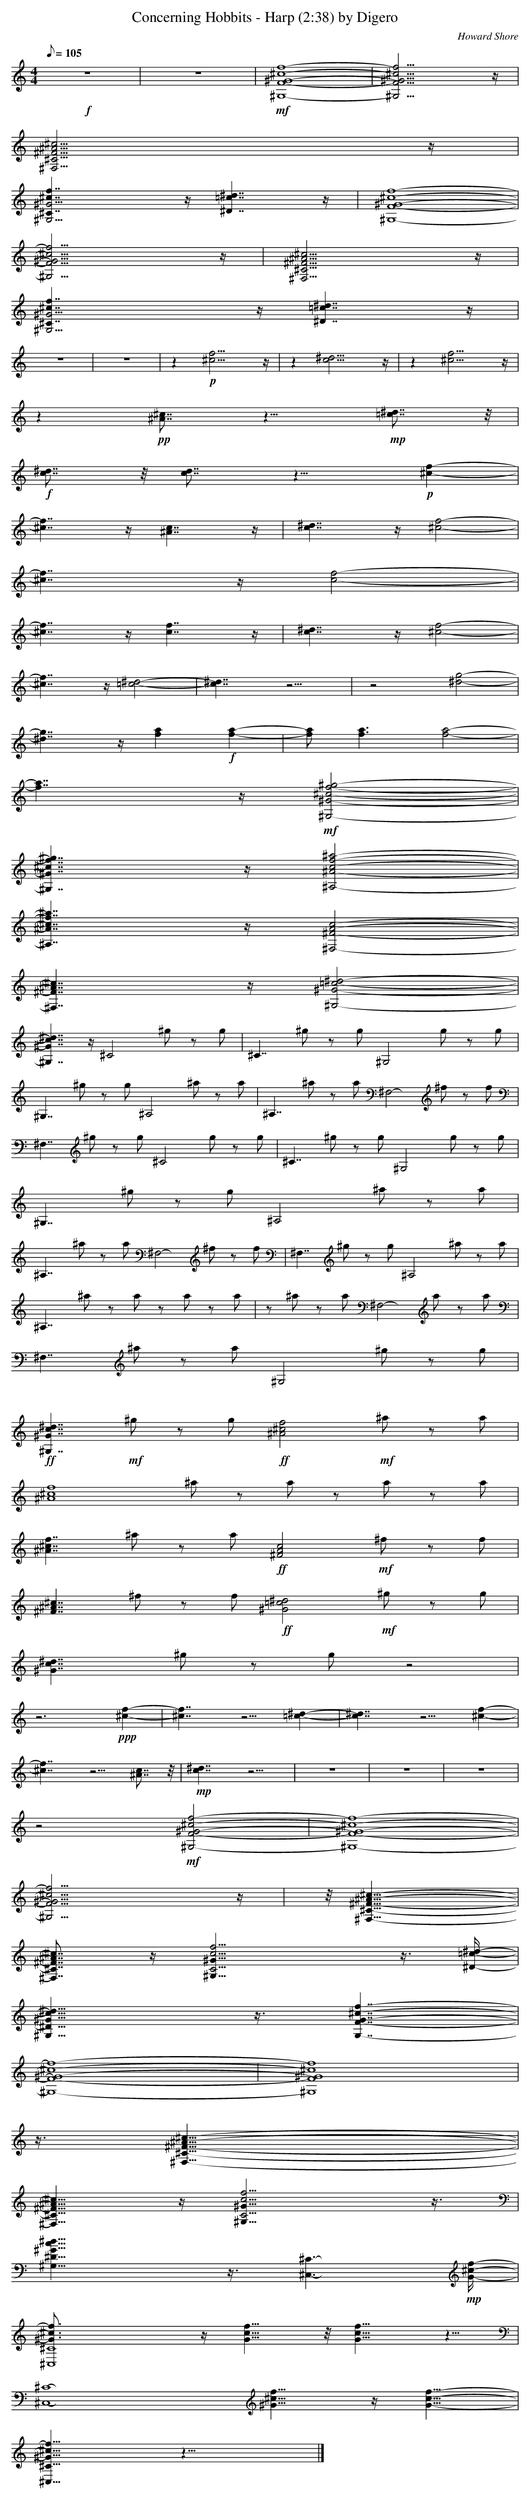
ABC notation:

X:1
T:Concerning Hobbits - Harp (2:38) by Digero
C:Howard Shore
M:4/4
Q:105
K:C maj
+f+
z8 | z8 | +mf+ [^G,8-F8-^G8-^c8-f8-] | [^G,15/2F15/2^G15/2^c15/2f15/2] z/ |
[^F,15/2^C15/2^F15/2^A15/2^c15/2] z/ |
[^G,15/2^C7/2^G15/2^c7/2f7/2] z/ [^D7/2=c7/2^d7/2] z/ | [^G,8-F8-^G8-^c8-f8-] |
[^G,15/2F15/2^G15/2^c15/2f15/2] z/ | [^F,15/2^C15/2^F15/2^A15/2^c15/2] z/ |
[^G,15/2^C7/2^G15/2^c7/2f7/2] z/ [^D7/2=c7/2^d7/2] z/ |
z8 | z8 | z2 +p+ [^c11/2f11/2] z/ | z2 [c11/2^d11/2] z/ | z2 [^c11/2f11/2] z/ |
z2 +pp+ [^A7/4^c7/4] z9/4 +mp+ [=c7/4^d7/4] z/4 |
+f+ [c7/4^d7/4] z/4 [c7/4d7/4] z9/4 +p+ [^c2-f2-] |
[^c7/2f7/2] z/ [^A7/2c7/2] z/ | [c7/2^d7/2] z/ [^c4-f4-] |
[^c7/2f7/2] z/ [c4-f4-] |
[^c7/2f7/2] z/ [c7/2f7/2] z/ | [c7/2^d7/2] z/ [^c4-f4-] |
[^c7/2f7/2] z/ [=c4-^d4-] | [c7/2^d7/2] z9/2 | z4 [^d4-g4-] |
[^d7/2g7/2] z/ [f2a2] +f+ [f2-a2-] | [fa] [f3a3] [f4-a4-] |
[f7/2a7/2] z/ +mf+ [^G,4-^G4-^c4-f4-^g4-] |
[^G,7/2^G7/2^c7/2f7/2^g7/2] z/ [^A,4-^A4-c4-f4-^a4-] |
[^A,7/2^A7/2^c7/2f7/2^a7/2] z/ [^F,4-^F4-A4-c4-] |
[^F,7/2^F7/2^A7/2^c7/2] z/ [^G,4-^G4-=c4-^d4-] |
[^G,7/2^G7/2c7/2^d7/2] z/ [^C4-z] ^g z g | [^C7/2z] ^g z g [^G,4-z] g z g |
[^G,7/2z] ^g z g [^A,4-z] ^a z a | [^A,7/2z] ^a z a [^F,4-z] ^f z f |
[^F,7/2z] ^g z g [^C4-z] g z g | [^C7/2z] ^g z g [^G,4-z] g z g |
[^G,7/2z] ^g z g [^A,4-z] ^a z a |
[^A,7/2z] ^a z a [^F,4-z] ^f z f | [^F,7/2z] ^g z g [^A,4-z] ^a z a |
[^A,7/2z] ^a z a z a z a | z ^a z a [^F,4-z] a z a |
[^F,7/2z] ^a z a [^G,4-z] ^g z g |
+ff+ [^G,7/2^G7/2c7/2^d7/2z] +mf+ ^g z g +ff+ [^A4-^c4-f4-z] +mf+ ^a z a |
[^A8-^c8-f8-z] ^a z a z a z a |
[^A7/2^c7/2f7/2z] ^a z a +ff+ [^F4-A4-c4-z] +mf+ ^f z f |
[^F7/2^A7/2^c7/2z] ^f z f +ff+ [^G4-=c4-^d4-z] +mf+ ^g z g |
[^G7/2c7/2^d7/2z] ^g z g z4 |
z6 +ppp+ [^c2-f2-] | [^c7/2f7/2] z5/2 [=c2-^d2-] | [c7/2^d7/2] z5/2 [^c2-f2-] |
[^c7/2f7/2] z5/2 [^A7/4c7/4] z/4 | +mp+ [c7/2^d7/2] z9/2 | z8 | z8 | z8 |
z4 +mf+ [^G,4-F4-^G4-^c4-f4-] | [^G,8-F8-^G8-^c8-f8-] |
[^G,15/2F15/2^G15/2^c15/2f15/2] z/ | z/4 [^F,31/4-^C31/4-^F31/4-^A31/4-^c31/4-] |
[^F,7/4^C7/4^F7/4^A7/4^c7/4] z/ [^G,23/4-C9/2^G23/4-c9/2f9/2] z3/4 [^D/-=c/-^d/-] |
[^G,15/4^D15/4^G15/4c15/4^d15/4] z3/4 [G,7/2-F7/2-G7/2-^c7/2-f7/2-] |
[^G,8-F8-^G8-^c8-f8-] | [^G,8F8^G8^c8f8] |
z3/4 [^F,29/4-^C29/4-^F29/4-^A29/4-^c29/4-] |
[^F,9/4^C9/4^F9/4^A9/4^c9/4] z/ [^G,21/4-C9/2^G21/4-c9/2f9/2] z3/4 |
[^G,17/4^D17/4^G17/4c17/4^d17/4] z3/4 [^C,3-^C3-z5/2] +mp+ [G/-^c/-f/-] |
[^C,8-^C8-^G3/2^c3/2f3/2] z/ [G9/4c9/4f9/4] z/4 [G9/4c9/4f9/4] z5/4 |
[^C,8-^C8-z3/2] [^G9/4^c9/4f9/4] z/ [G15/4-c15/4-f15/4-] |
[^C,13/4^C13/4^G13/4^c13/4f13/4] z19/4 |]
